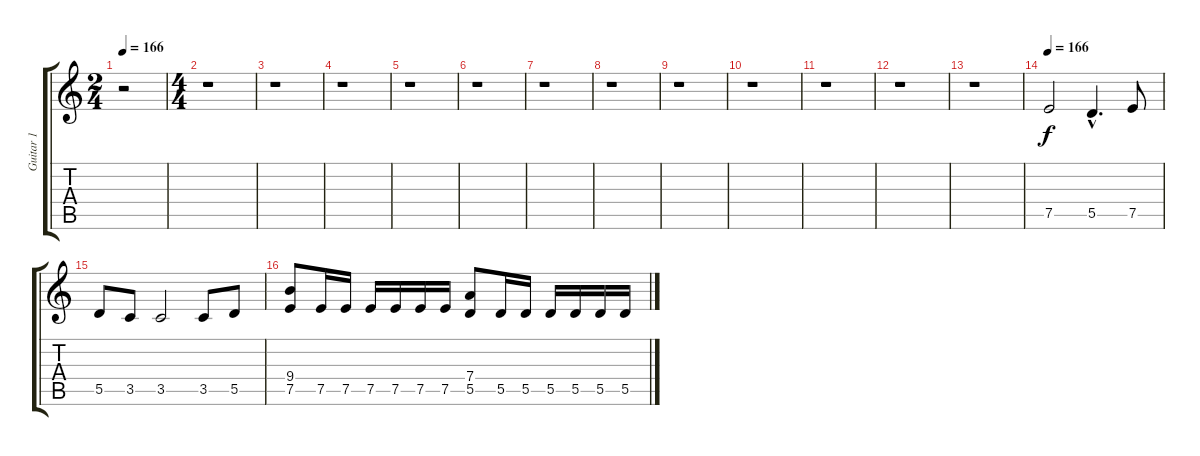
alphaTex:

\track ("Guitar 1" "Guitar 1") {instrument overdrivenguitar}
\staff {score tabs}
\tuning (E4 B3 G3 D3 A2 E2) {hide}
\ts (2 4)
\tempo 166
\tempo 120
\tempo 166
\clef g2
\ks c
r.2{dy f instrument overdrivenguitar} |
\ts (4 4)
r.1 |
r.1 |
r.1 |
r.1 |
r.1 |
r.1 |
r.1 |
r.1 |
r.1 |
r.1 |
r.1 |
r.1 |
\section ("" "")
\tempo 166
7.5.2 5.5{hac}.4{d} 7.5.8 |
5.5.8 3.5.8 3.5.2 3.5.8 5.5.8 |
(9.4 7.5).8 7.5.16 7.5.16 7.5.16 7.5.16 7.5.16 7.5.16 (7.4 5.5).8 5.5.16 5.5.16 5.5.16 5.5.16 5.5.16 5.5.16
